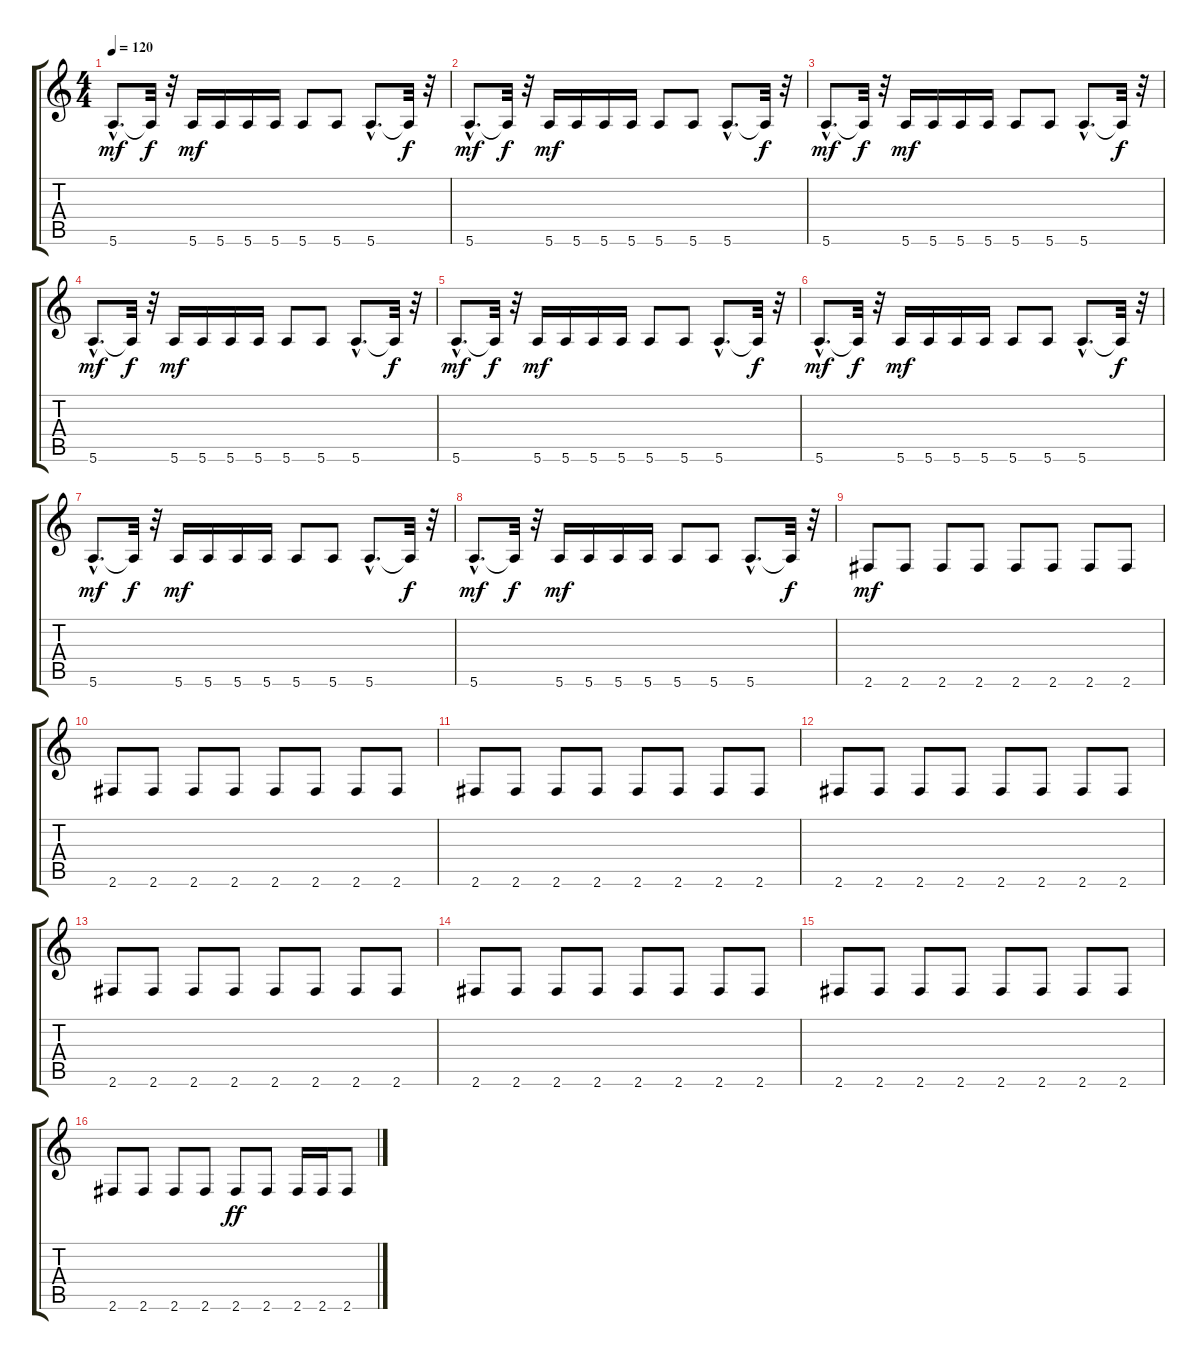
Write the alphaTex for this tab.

\track "" {instrument acousticguitarnylon}
\staff {score tabs}
\tuning (E4 B3 G3 D3 A2 E2) {hide}
\ts (4 4)
\tempo 120
\clef g2
\ks c
5.6{hac}.8{d dy mf} 5.6{t}.32{dy f} r.32 5.6.16{dy mf} 5.6.16 5.6.16 5.6.16 5.6.8 5.6.8 5.6{hac}.8{d} 5.6{t}.32{dy f} r.32 |
5.6{hac}.8{d dy mf} 5.6{t}.32{dy f} r.32 5.6.16{dy mf} 5.6.16 5.6.16 5.6.16 5.6.8 5.6.8 5.6{hac}.8{d} 5.6{t}.32{dy f} r.32 |
5.6{hac}.8{d dy mf} 5.6{t}.32{dy f} r.32 5.6.16{dy mf} 5.6.16 5.6.16 5.6.16 5.6.8 5.6.8 5.6{hac}.8{d} 5.6{t}.32{dy f} r.32 |
5.6{hac}.8{d dy mf} 5.6{t}.32{dy f} r.32 5.6.16{dy mf} 5.6.16 5.6.16 5.6.16 5.6.8 5.6.8 5.6{hac}.8{d} 5.6{t}.32{dy f} r.32 |
5.6{hac}.8{d dy mf} 5.6{t}.32{dy f} r.32 5.6.16{dy mf} 5.6.16 5.6.16 5.6.16 5.6.8 5.6.8 5.6{hac}.8{d} 5.6{t}.32{dy f} r.32 |
5.6{hac}.8{d dy mf} 5.6{t}.32{dy f} r.32 5.6.16{dy mf} 5.6.16 5.6.16 5.6.16 5.6.8 5.6.8 5.6{hac}.8{d} 5.6{t}.32{dy f} r.32 |
5.6{hac}.8{d dy mf} 5.6{t}.32{dy f} r.32 5.6.16{dy mf} 5.6.16 5.6.16 5.6.16 5.6.8 5.6.8 5.6{hac}.8{d} 5.6{t}.32{dy f} r.32 |
5.6{hac}.8{d dy mf} 5.6{t}.32{dy f} r.32 5.6.16{dy mf} 5.6.16 5.6.16 5.6.16 5.6.8 5.6.8 5.6{hac}.8{d} 5.6{t}.32{dy f} r.32 |
2.6.8{dy mf} 2.6.8 2.6.8 2.6.8 2.6.8 2.6.8 2.6.8 2.6.8 |
2.6.8 2.6.8 2.6.8 2.6.8 2.6.8 2.6.8 2.6.8 2.6.8 |
2.6.8 2.6.8 2.6.8 2.6.8 2.6.8 2.6.8 2.6.8 2.6.8 |
2.6.8 2.6.8 2.6.8 2.6.8 2.6.8 2.6.8 2.6.8 2.6.8 |
2.6.8 2.6.8 2.6.8 2.6.8 2.6.8 2.6.8 2.6.8 2.6.8 |
2.6.8 2.6.8 2.6.8 2.6.8 2.6.8 2.6.8 2.6.8 2.6.8 |
2.6.8 2.6.8 2.6.8 2.6.8 2.6.8 2.6.8 2.6.8 2.6.8 |
2.6.8 2.6.8 2.6.8 2.6.8 2.6.8{dy ff} 2.6.8 2.6.16 2.6.16 2.6.8
